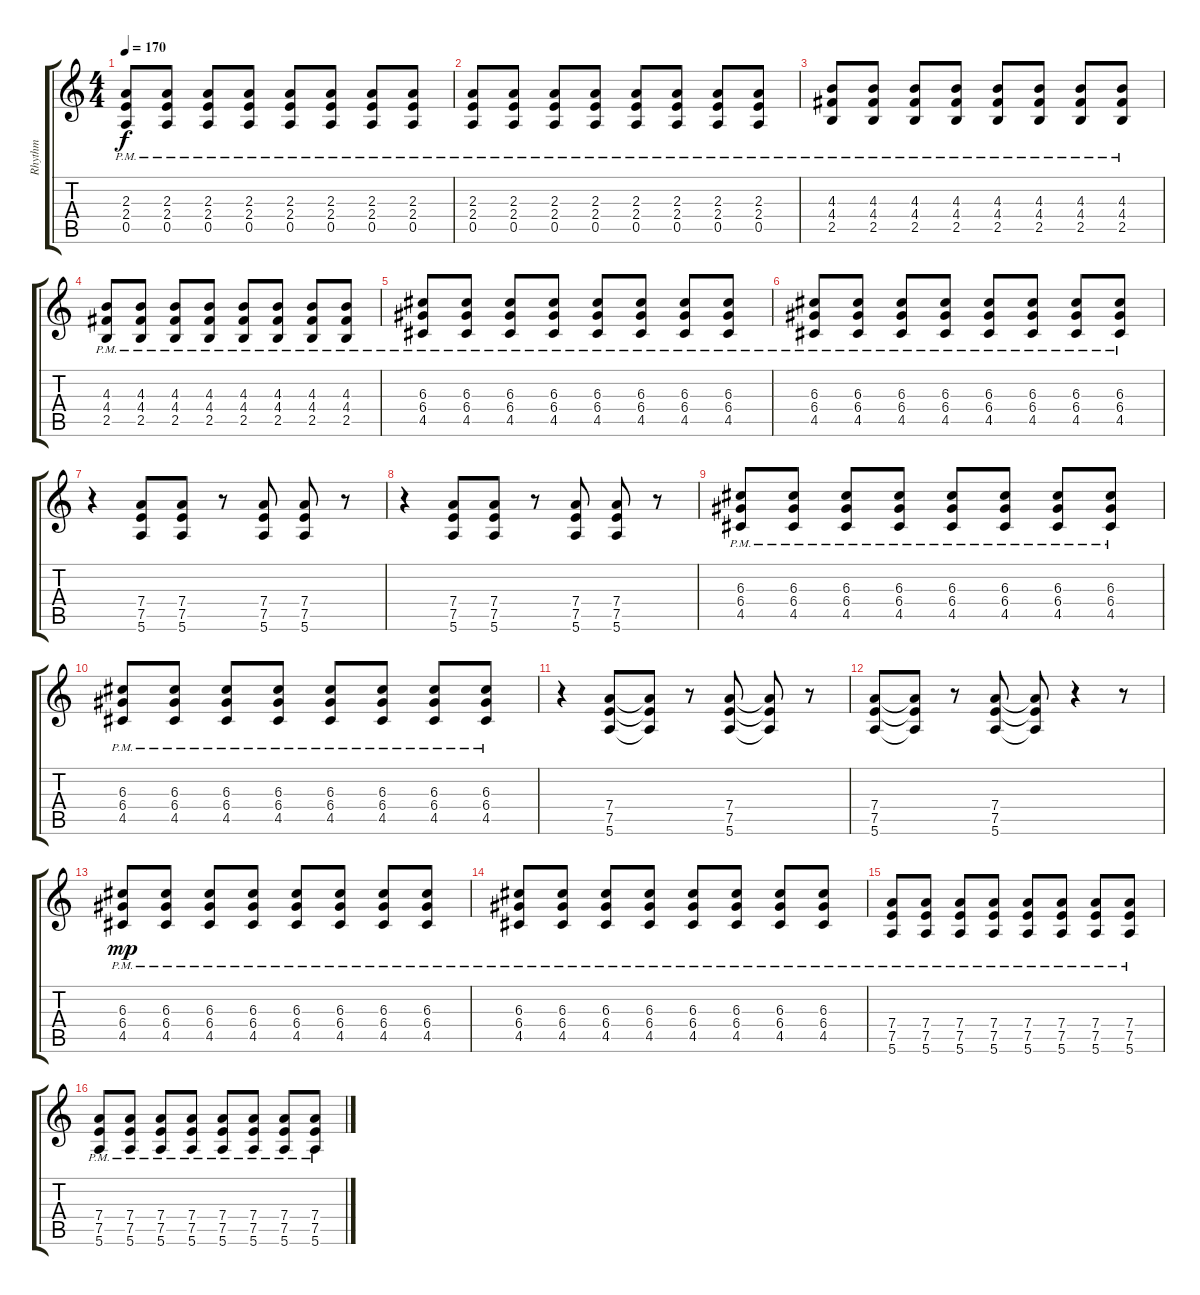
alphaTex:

\track ("Rhythm" "Rhythm") {instrument overdrivenguitar}
\staff {score tabs}
\tuning (E4 B3 G3 D3 A2 E2) {hide}
\ts (4 4)
\tempo 170
\clef g2
\ks c
(2.3{pm} 2.4{pm} 0.5{pm}).8{dy f} (2.3{pm} 2.4{pm} 0.5{pm}).8 (2.3{pm} 2.4{pm} 0.5{pm}).8 (2.3{pm} 2.4{pm} 0.5{pm}).8 (2.3{pm} 2.4{pm} 0.5{pm}).8 (2.3{pm} 2.4{pm} 0.5{pm}).8 (2.3{pm} 2.4{pm} 0.5{pm}).8 (2.3{pm} 2.4{pm} 0.5{pm}).8 |
(2.3{pm} 2.4{pm} 0.5{pm}).8 (2.3{pm} 2.4{pm} 0.5{pm}).8 (2.3{pm} 2.4{pm} 0.5{pm}).8 (2.3{pm} 2.4{pm} 0.5{pm}).8 (2.3{pm} 2.4{pm} 0.5{pm}).8 (2.3{pm} 2.4{pm} 0.5{pm}).8 (2.3{pm} 2.4{pm} 0.5{pm}).8 (2.3{pm} 2.4{pm} 0.5{pm}).8 |
(4.3{pm} 4.4{pm} 2.5{pm}).8 (4.3{pm} 4.4{pm} 2.5{pm}).8 (4.3{pm} 4.4{pm} 2.5{pm}).8 (4.3{pm} 4.4{pm} 2.5{pm}).8 (4.3{pm} 4.4{pm} 2.5{pm}).8 (4.3{pm} 4.4{pm} 2.5{pm}).8 (4.3{pm} 4.4{pm} 2.5{pm}).8 (4.3{pm} 4.4{pm} 2.5{pm}).8 |
(4.3{pm} 4.4{pm} 2.5{pm}).8 (4.3{pm} 4.4{pm} 2.5{pm}).8 (4.3{pm} 4.4{pm} 2.5{pm}).8 (4.3{pm} 4.4{pm} 2.5{pm}).8 (4.3{pm} 4.4{pm} 2.5{pm}).8 (4.3{pm} 4.4{pm} 2.5{pm}).8 (4.3{pm} 4.4{pm} 2.5{pm}).8 (4.3{pm} 4.4{pm} 2.5{pm}).8 |
(6.3{pm} 6.4{pm} 4.5{pm}).8 (6.3{pm} 6.4{pm} 4.5{pm}).8 (6.3{pm} 6.4{pm} 4.5{pm}).8 (6.3{pm} 6.4{pm} 4.5{pm}).8 (6.3{pm} 6.4{pm} 4.5{pm}).8 (6.3{pm} 6.4{pm} 4.5{pm}).8 (6.3{pm} 6.4{pm} 4.5{pm}).8 (6.3{pm} 6.4{pm} 4.5{pm}).8 |
(6.3{pm} 6.4{pm} 4.5{pm}).8 (6.3{pm} 6.4{pm} 4.5{pm}).8 (6.3{pm} 6.4{pm} 4.5{pm}).8 (6.3{pm} 6.4{pm} 4.5{pm}).8 (6.3{pm} 6.4{pm} 4.5{pm}).8 (6.3{pm} 6.4{pm} 4.5{pm}).8 (6.3{pm} 6.4{pm} 4.5{pm}).8 (6.3{pm} 6.4{pm} 4.5{pm}).8 |
r.4 (7.4 7.5 5.6).8 (7.4 7.5 5.6).8 r.8 (7.4 7.5 5.6).8 (7.4 7.5 5.6).8 r.8 |
r.4 (7.4 7.5 5.6).8 (7.4 7.5 5.6).8 r.8 (7.4 7.5 5.6).8 (7.4 7.5 5.6).8 r.8 |
(6.3{pm} 6.4{pm} 4.5{pm}).8 (6.3{pm} 6.4{pm} 4.5{pm}).8 (6.3{pm} 6.4{pm} 4.5{pm}).8 (6.3{pm} 6.4{pm} 4.5{pm}).8 (6.3{pm} 6.4{pm} 4.5{pm}).8 (6.3{pm} 6.4{pm} 4.5{pm}).8 (6.3{pm} 6.4{pm} 4.5{pm}).8 (6.3{pm} 6.4{pm} 4.5{pm}).8 |
(6.3{pm} 6.4{pm} 4.5{pm}).8 (6.3{pm} 6.4{pm} 4.5{pm}).8 (6.3{pm} 6.4{pm} 4.5{pm}).8 (6.3{pm} 6.4{pm} 4.5{pm}).8 (6.3{pm} 6.4{pm} 4.5{pm}).8 (6.3{pm} 6.4{pm} 4.5{pm}).8 (6.3{pm} 6.4{pm} 4.5{pm}).8 (6.3{pm} 6.4{pm} 4.5{pm}).8 |
r.4 (7.4 7.5 5.6).8 (7.4{t} 7.5{t} 5.6{t}).8 r.8 (7.4 7.5 5.6).8 (7.4{t} 7.5{t} 5.6{t}).8 r.8 |
(7.4 7.5 5.6).8 (7.4{t} 7.5{t} 5.6{t}).8 r.8 (7.4 7.5 5.6).8 (7.4{t} 7.5{t} 5.6{t}).8 r.4 r.8 |
(6.3{pm} 6.4{pm} 4.5{pm}).8{dy mp} (6.3{pm} 6.4{pm} 4.5{pm}).8 (6.3{pm} 6.4{pm} 4.5{pm}).8 (6.3{pm} 6.4{pm} 4.5{pm}).8 (6.3{pm} 6.4{pm} 4.5{pm}).8 (6.3{pm} 6.4{pm} 4.5{pm}).8 (6.3{pm} 6.4{pm} 4.5{pm}).8 (6.3{pm} 6.4{pm} 4.5{pm}).8 |
(6.3{pm} 6.4{pm} 4.5{pm}).8 (6.3{pm} 6.4{pm} 4.5{pm}).8 (6.3{pm} 6.4{pm} 4.5{pm}).8 (6.3{pm} 6.4{pm} 4.5{pm}).8 (6.3{pm} 6.4{pm} 4.5{pm}).8 (6.3{pm} 6.4{pm} 4.5{pm}).8 (6.3{pm} 6.4{pm} 4.5{pm}).8 (6.3{pm} 6.4{pm} 4.5{pm}).8 |
(7.4{pm} 7.5{pm} 5.6{pm}).8 (7.4{pm} 7.5{pm} 5.6{pm}).8 (7.4{pm} 7.5{pm} 5.6{pm}).8 (7.4{pm} 7.5{pm} 5.6{pm}).8 (7.4{pm} 7.5{pm} 5.6{pm}).8 (7.4{pm} 7.5{pm} 5.6{pm}).8 (7.4{pm} 7.5{pm} 5.6{pm}).8 (7.4{pm} 7.5{pm} 5.6{pm}).8 |
(7.4{pm} 7.5{pm} 5.6{pm}).8 (7.4{pm} 7.5{pm} 5.6{pm}).8 (7.4{pm} 7.5{pm} 5.6{pm}).8 (7.4{pm} 7.5{pm} 5.6{pm}).8 (7.4{pm} 7.5{pm} 5.6{pm}).8 (7.4{pm} 7.5{pm} 5.6{pm}).8 (7.4{pm} 7.5{pm} 5.6{pm}).8 (7.4{pm} 7.5{pm} 5.6{pm}).8
